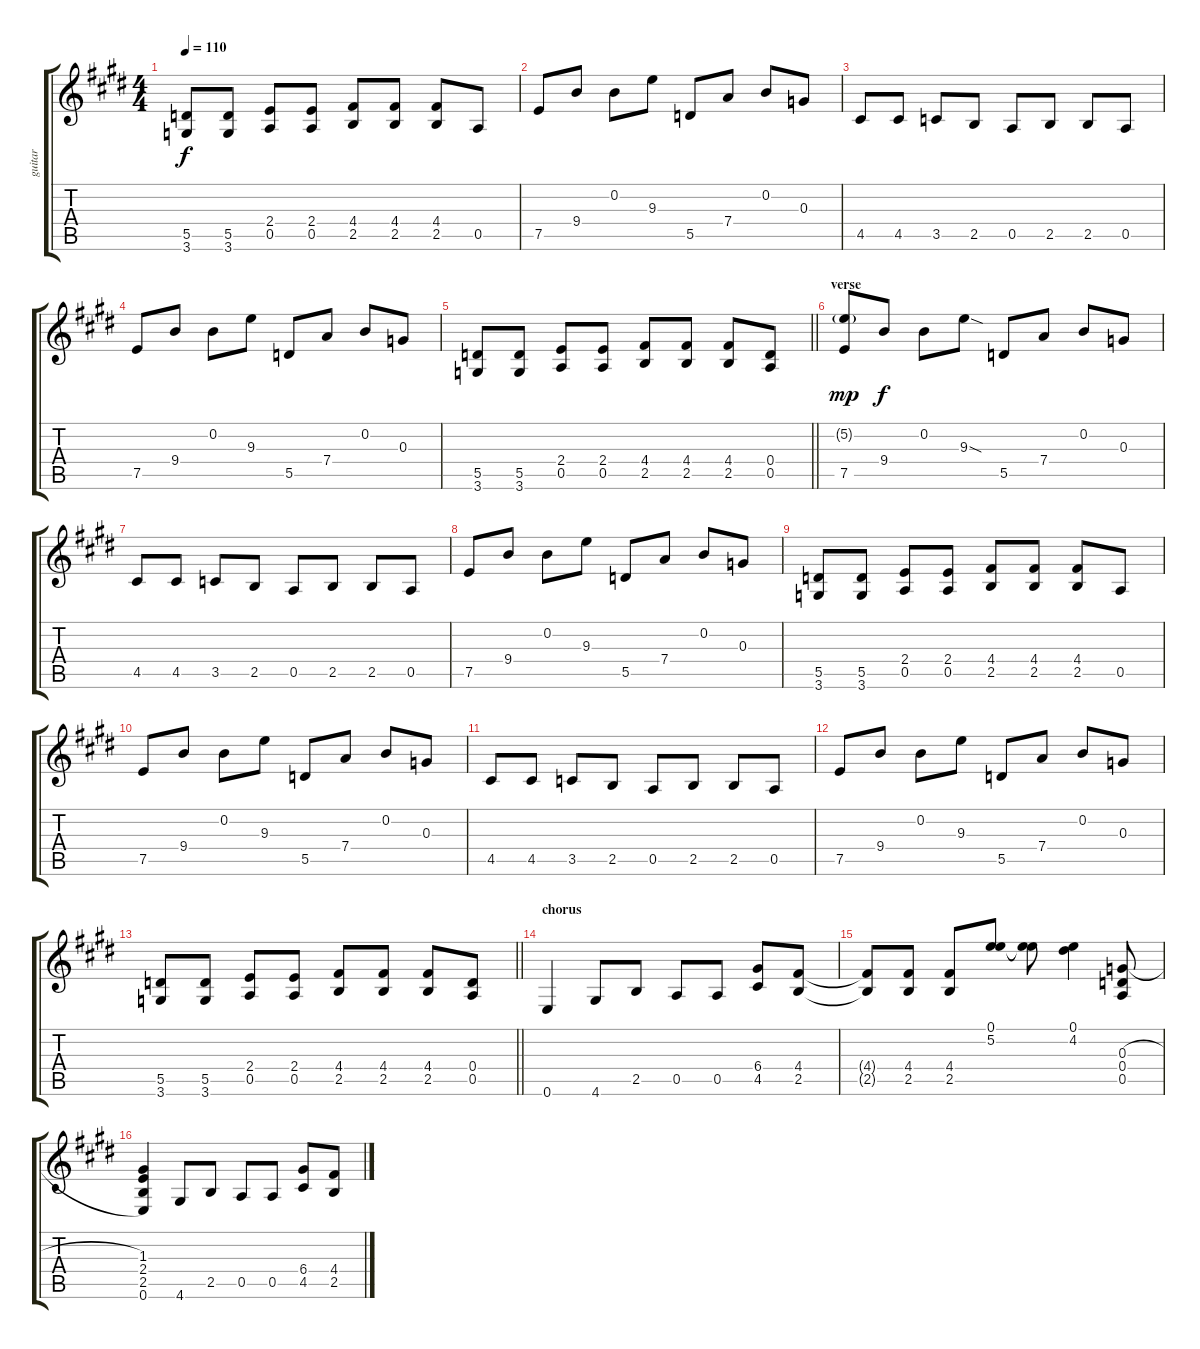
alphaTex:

\track ("guitar" "guitar") {instrument overdrivenguitar}
\staff {score tabs}
\tuning (E4 B3 G3 D3 A2 E2) {hide}
\ts (4 4)
\tempo 110
\clef g2
\ks e
(5.5 3.6).8{dy f} (5.5 3.6).8 (2.4 0.5).8 (2.4 0.5).8 (4.4 2.5).8 (4.4 2.5).8 (4.4 2.5).8 0.5.8 |
7.5.8 9.4.8 0.2.8 9.3.8 5.5.8 7.4.8 0.2.8 0.3.8 |
4.5.8 4.5.8 3.5.8 2.5.8 0.5.8 2.5.8 2.5.8 0.5.8 |
7.5.8 9.4.8 0.2.8 9.3.8 5.5.8 7.4.8 0.2.8 0.3.8 |
\barLineRight lightlight
(5.5 3.6).8 (5.5 3.6).8 (2.4 0.5).8 (2.4 0.5).8 (4.4 2.5).8 (4.4 2.5).8 (4.4 2.5).8 (0.4 0.5).8 |
\section ("" "verse")
(5.2{g} 7.5).8{dy mp} 9.4.8{dy f} 0.2.8 9.3{sod}.8 5.5.8 7.4.8 0.2.8 0.3.8 |
4.5.8 4.5.8 3.5.8 2.5.8 0.5.8 2.5.8 2.5.8 0.5.8 |
7.5.8 9.4.8 0.2.8 9.3.8 5.5.8 7.4.8 0.2.8 0.3.8 |
(5.5 3.6).8 (5.5 3.6).8 (2.4 0.5).8 (2.4 0.5).8 (4.4 2.5).8 (4.4 2.5).8 (4.4 2.5).8 0.5.8 |
7.5.8 9.4.8 0.2.8 9.3.8 5.5.8 7.4.8 0.2.8 0.3.8 |
4.5.8 4.5.8 3.5.8 2.5.8 0.5.8 2.5.8 2.5.8 0.5.8 |
7.5.8 9.4.8 0.2.8 9.3.8 5.5.8 7.4.8 0.2.8 0.3.8 |
\barLineRight lightlight
(5.5 3.6).8 (5.5 3.6).8 (2.4 0.5).8 (2.4 0.5).8 (4.4 2.5).8 (4.4 2.5).8 (4.4 2.5).8 (0.4 0.5).8 |
\section ("" "chorus")
0.6.4 4.6.8 2.5.8 0.5.8 0.5.8 (6.4 4.5).8 (4.4 2.5).8 |
(4.4{t} 2.5{t}).8 (4.4 2.5).8 (4.4 2.5).8 (0.1 5.2).8 (0.1{t} 5.2{t}).8 (0.1 4.2).4 (0.3{h} 0.4 0.5).8 |
(1.3 2.4 2.5 0.6).4 4.6.8 2.5.8 0.5.8 0.5.8 (6.4 4.5).8 (4.4 2.5).8
